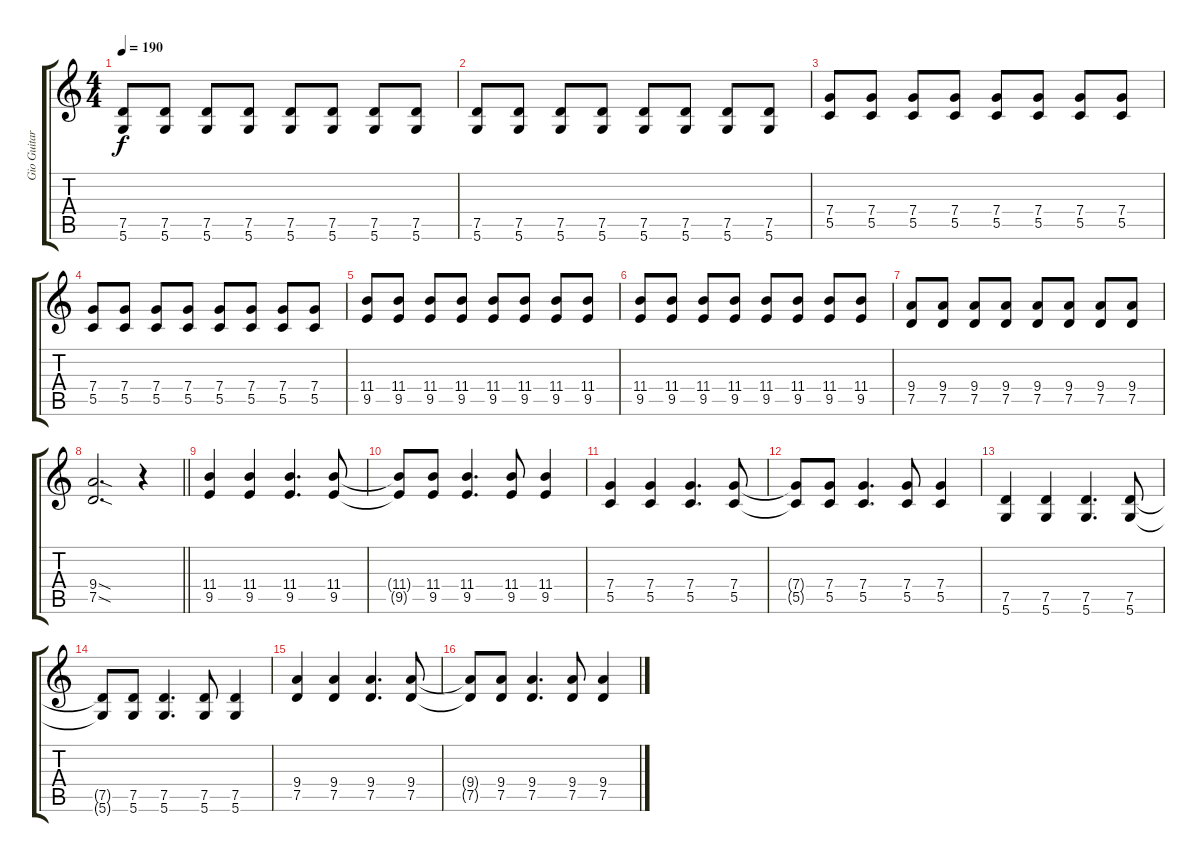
\track ("Gio Guitar" "Gio Guitar") {instrument distortionguitar}
\staff {score tabs}
\tuning (D4 A3 F3 C3 G2 D2) {hide}
\ts (4 4)
\tempo 190
\clef g2
\ks c
(7.5 5.6).8{dy f} (7.5 5.6).8 (7.5 5.6).8 (7.5 5.6).8 (7.5 5.6).8 (7.5 5.6).8 (7.5 5.6).8 (7.5 5.6).8 |
(7.5 5.6).8 (7.5 5.6).8 (7.5 5.6).8 (7.5 5.6).8 (7.5 5.6).8 (7.5 5.6).8 (7.5 5.6).8 (7.5 5.6).8 |
(7.4 5.5).8 (7.4 5.5).8 (7.4 5.5).8 (7.4 5.5).8 (7.4 5.5).8 (7.4 5.5).8 (7.4 5.5).8 (7.4 5.5).8 |
(7.4 5.5).8 (7.4 5.5).8 (7.4 5.5).8 (7.4 5.5).8 (7.4 5.5).8 (7.4 5.5).8 (7.4 5.5).8 (7.4 5.5).8 |
(11.4 9.5).8 (11.4 9.5).8 (11.4 9.5).8 (11.4 9.5).8 (11.4 9.5).8 (11.4 9.5).8 (11.4 9.5).8 (11.4 9.5).8 |
(11.4 9.5).8 (11.4 9.5).8 (11.4 9.5).8 (11.4 9.5).8 (11.4 9.5).8 (11.4 9.5).8 (11.4 9.5).8 (11.4 9.5).8 |
(9.4 7.5).8 (9.4 7.5).8 (9.4 7.5).8 (9.4 7.5).8 (9.4 7.5).8 (9.4 7.5).8 (9.4 7.5).8 (9.4 7.5).8 |
\barLineRight lightlight
(9.4{sod} 7.5{sod}).2{d} r.4 |
(11.4 9.5).4 (11.4 9.5).4 (11.4 9.5).4{d} (11.4 9.5).8 |
(11.4{t} 9.5{t}).8 (11.4 9.5).8 (11.4 9.5).4{d} (11.4 9.5).8 (11.4 9.5).4 |
(7.4 5.5).4 (7.4 5.5).4 (7.4 5.5).4{d} (7.4 5.5).8 |
(7.4{t} 5.5{t}).8 (7.4 5.5).8 (7.4 5.5).4{d} (7.4 5.5).8 (7.4 5.5).4 |
(7.5 5.6).4 (7.5 5.6).4 (7.5 5.6).4{d} (7.5 5.6).8 |
(7.5{t} 5.6{t}).8 (7.5 5.6).8 (7.5 5.6).4{d} (7.5 5.6).8 (7.5 5.6).4 |
(9.4 7.5).4 (9.4 7.5).4 (9.4 7.5).4{d} (9.4 7.5).8 |
(9.4{t} 7.5{t}).8 (9.4 7.5).8 (9.4 7.5).4{d} (9.4 7.5).8 (9.4 7.5).4
